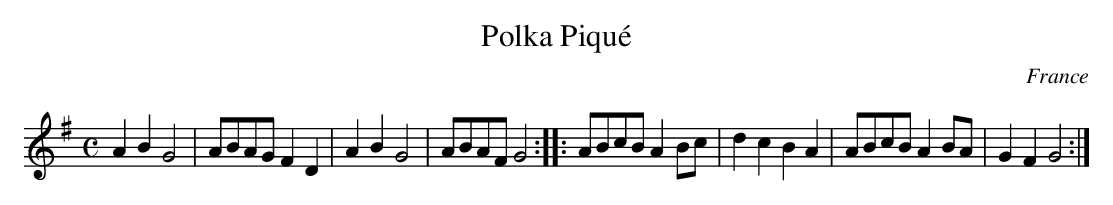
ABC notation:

X:1
T:Polka Piqué
M:C
O:France
K:G
A2B2G4|ABAGF2D2|A2B2G4|ABAFG4::\
ABcBA2Bc|d2c2B2A2|ABcBA2BA|G2F2G4:|
